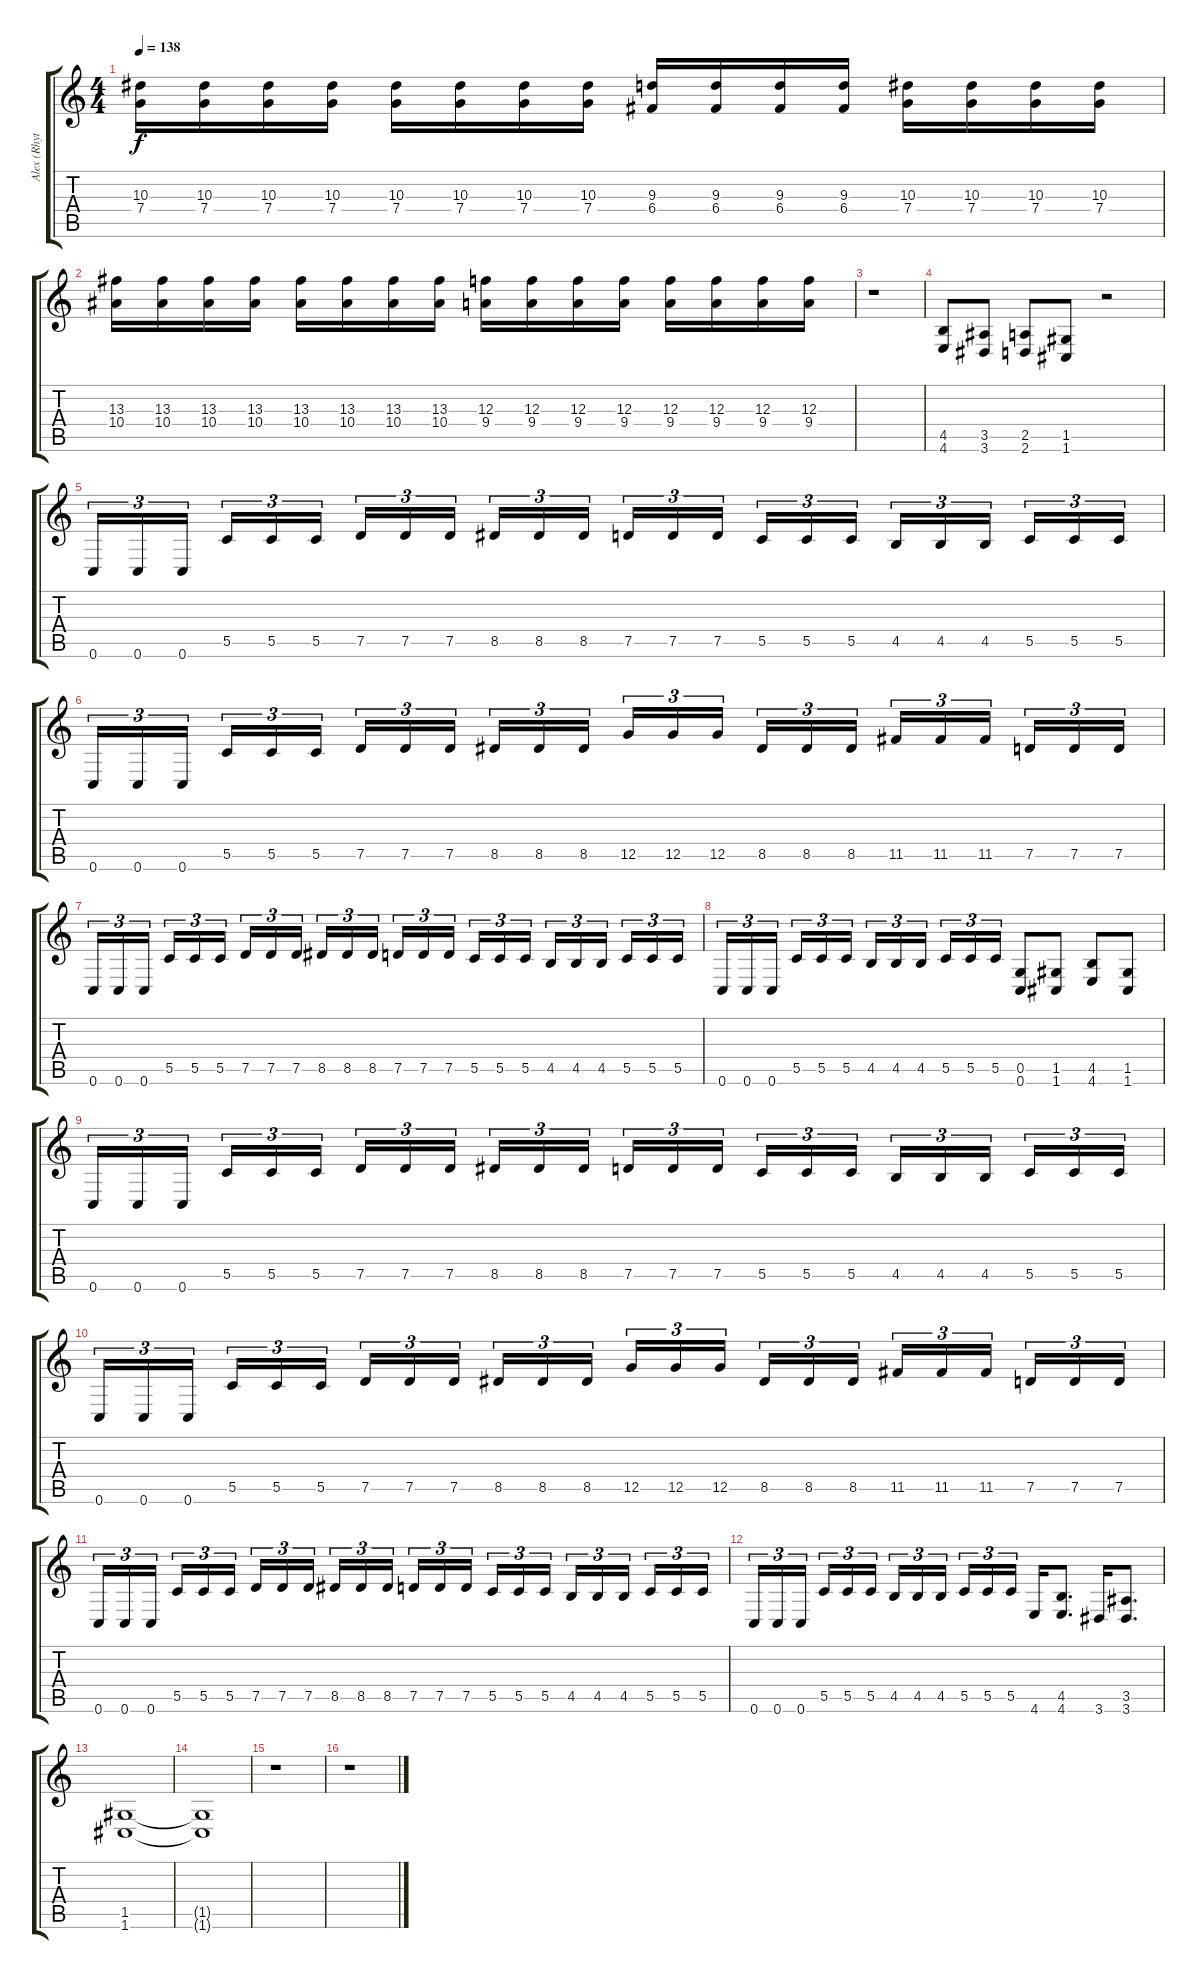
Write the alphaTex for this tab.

\track ("Alex (Rhythm Guitar)" "Alex (Rhyt") {instrument distortionguitar}
\staff {score tabs}
\tuning (D4 A3 F3 C3 G2 C2) {hide}
\ts (4 4)
\tempo 138
\clef g2
\ks c
(10.3 7.4).16{dy f} (10.3 7.4).16 (10.3 7.4).16 (10.3 7.4).16 (10.3 7.4).16 (10.3 7.4).16 (10.3 7.4).16 (10.3 7.4).16 (9.3 6.4).16 (9.3 6.4).16 (9.3 6.4).16 (9.3 6.4).16 (10.3 7.4).16 (10.3 7.4).16 (10.3 7.4).16 (10.3 7.4).16 |
(13.3 10.4).16 (13.3 10.4).16 (13.3 10.4).16 (13.3 10.4).16 (13.3 10.4).16 (13.3 10.4).16 (13.3 10.4).16 (13.3 10.4).16 (12.3 9.4).16 (12.3 9.4).16 (12.3 9.4).16 (12.3 9.4).16 (12.3 9.4).16 (12.3 9.4).16 (12.3 9.4).16 (12.3 9.4).16 |
r.1 |
(4.5 4.6).8 (3.5 3.6).8 (2.5 2.6).8 (1.5 1.6).8 r.2 |
0.6.16{tu (3 2)} 0.6.16{tu (3 2)} 0.6.16{tu (3 2) beam splitsecondary} 5.5.16{tu (3 2)} 5.5.16{tu (3 2)} 5.5.16{tu (3 2)} 7.5.16{tu (3 2)} 7.5.16{tu (3 2)} 7.5.16{tu (3 2) beam splitsecondary} 8.5.16{tu (3 2)} 8.5.16{tu (3 2)} 8.5.16{tu (3 2)} 7.5.16{tu (3 2)} 7.5.16{tu (3 2)} 7.5.16{tu (3 2) beam splitsecondary} 5.5.16{tu (3 2)} 5.5.16{tu (3 2)} 5.5.16{tu (3 2)} 4.5.16{tu (3 2)} 4.5.16{tu (3 2)} 4.5.16{tu (3 2) beam splitsecondary} 5.5.16{tu (3 2)} 5.5.16{tu (3 2)} 5.5.16{tu (3 2)} |
0.6.16{tu (3 2)} 0.6.16{tu (3 2)} 0.6.16{tu (3 2) beam splitsecondary} 5.5.16{tu (3 2)} 5.5.16{tu (3 2)} 5.5.16{tu (3 2)} 7.5.16{tu (3 2)} 7.5.16{tu (3 2)} 7.5.16{tu (3 2) beam splitsecondary} 8.5.16{tu (3 2)} 8.5.16{tu (3 2)} 8.5.16{tu (3 2)} 12.5.16{tu (3 2)} 12.5.16{tu (3 2)} 12.5.16{tu (3 2) beam splitsecondary} 8.5.16{tu (3 2)} 8.5.16{tu (3 2)} 8.5.16{tu (3 2)} 11.5.16{tu (3 2)} 11.5.16{tu (3 2)} 11.5.16{tu (3 2) beam splitsecondary} 7.5.16{tu (3 2)} 7.5.16{tu (3 2)} 7.5.16{tu (3 2)} |
0.6.16{tu (3 2)} 0.6.16{tu (3 2)} 0.6.16{tu (3 2) beam splitsecondary} 5.5.16{tu (3 2)} 5.5.16{tu (3 2)} 5.5.16{tu (3 2)} 7.5.16{tu (3 2)} 7.5.16{tu (3 2)} 7.5.16{tu (3 2) beam splitsecondary} 8.5.16{tu (3 2)} 8.5.16{tu (3 2)} 8.5.16{tu (3 2)} 7.5.16{tu (3 2)} 7.5.16{tu (3 2)} 7.5.16{tu (3 2) beam splitsecondary} 5.5.16{tu (3 2)} 5.5.16{tu (3 2)} 5.5.16{tu (3 2)} 4.5.16{tu (3 2)} 4.5.16{tu (3 2)} 4.5.16{tu (3 2) beam splitsecondary} 5.5.16{tu (3 2)} 5.5.16{tu (3 2)} 5.5.16{tu (3 2)} |
0.6.16{tu (3 2)} 0.6.16{tu (3 2)} 0.6.16{tu (3 2) beam splitsecondary} 5.5.16{tu (3 2)} 5.5.16{tu (3 2)} 5.5.16{tu (3 2)} 4.5.16{tu (3 2)} 4.5.16{tu (3 2)} 4.5.16{tu (3 2) beam splitsecondary} 5.5.16{tu (3 2)} 5.5.16{tu (3 2)} 5.5.16{tu (3 2)} (0.5 0.6).8 (1.5 1.6).8 (4.5 4.6).8 (1.5 1.6).8 |
0.6.16{tu (3 2)} 0.6.16{tu (3 2)} 0.6.16{tu (3 2) beam splitsecondary} 5.5.16{tu (3 2)} 5.5.16{tu (3 2)} 5.5.16{tu (3 2)} 7.5.16{tu (3 2)} 7.5.16{tu (3 2)} 7.5.16{tu (3 2) beam splitsecondary} 8.5.16{tu (3 2)} 8.5.16{tu (3 2)} 8.5.16{tu (3 2)} 7.5.16{tu (3 2)} 7.5.16{tu (3 2)} 7.5.16{tu (3 2) beam splitsecondary} 5.5.16{tu (3 2)} 5.5.16{tu (3 2)} 5.5.16{tu (3 2)} 4.5.16{tu (3 2)} 4.5.16{tu (3 2)} 4.5.16{tu (3 2) beam splitsecondary} 5.5.16{tu (3 2)} 5.5.16{tu (3 2)} 5.5.16{tu (3 2)} |
0.6.16{tu (3 2)} 0.6.16{tu (3 2)} 0.6.16{tu (3 2) beam splitsecondary} 5.5.16{tu (3 2)} 5.5.16{tu (3 2)} 5.5.16{tu (3 2)} 7.5.16{tu (3 2)} 7.5.16{tu (3 2)} 7.5.16{tu (3 2) beam splitsecondary} 8.5.16{tu (3 2)} 8.5.16{tu (3 2)} 8.5.16{tu (3 2)} 12.5.16{tu (3 2)} 12.5.16{tu (3 2)} 12.5.16{tu (3 2) beam splitsecondary} 8.5.16{tu (3 2)} 8.5.16{tu (3 2)} 8.5.16{tu (3 2)} 11.5.16{tu (3 2)} 11.5.16{tu (3 2)} 11.5.16{tu (3 2) beam splitsecondary} 7.5.16{tu (3 2)} 7.5.16{tu (3 2)} 7.5.16{tu (3 2)} |
0.6.16{tu (3 2)} 0.6.16{tu (3 2)} 0.6.16{tu (3 2) beam splitsecondary} 5.5.16{tu (3 2)} 5.5.16{tu (3 2)} 5.5.16{tu (3 2)} 7.5.16{tu (3 2)} 7.5.16{tu (3 2)} 7.5.16{tu (3 2) beam splitsecondary} 8.5.16{tu (3 2)} 8.5.16{tu (3 2)} 8.5.16{tu (3 2)} 7.5.16{tu (3 2)} 7.5.16{tu (3 2)} 7.5.16{tu (3 2) beam splitsecondary} 5.5.16{tu (3 2)} 5.5.16{tu (3 2)} 5.5.16{tu (3 2)} 4.5.16{tu (3 2)} 4.5.16{tu (3 2)} 4.5.16{tu (3 2) beam splitsecondary} 5.5.16{tu (3 2)} 5.5.16{tu (3 2)} 5.5.16{tu (3 2)} |
0.6.16{tu (3 2)} 0.6.16{tu (3 2)} 0.6.16{tu (3 2) beam splitsecondary} 5.5.16{tu (3 2)} 5.5.16{tu (3 2)} 5.5.16{tu (3 2)} 4.5.16{tu (3 2)} 4.5.16{tu (3 2)} 4.5.16{tu (3 2) beam splitsecondary} 5.5.16{tu (3 2)} 5.5.16{tu (3 2)} 5.5.16{tu (3 2)} 4.6.16 (4.5 4.6).8{d} 3.6.16 (3.5 3.6).8{d} |
(1.5 1.6).1 |
(1.5{t} 1.6{t}).1 |
r.1 |
r.1
